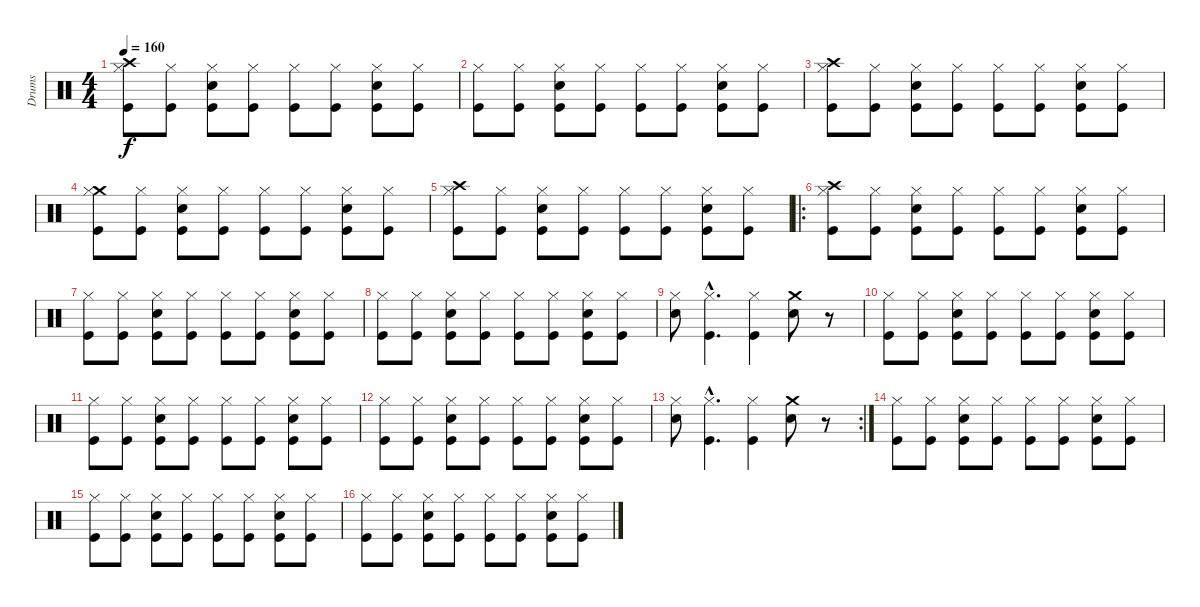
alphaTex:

\track ("Drums" "Drums") {instrument percussion}
\staff {score}
\articulation defaults
\ts (4 4)
\tempo 160
\clef neutral
\ks c
("Crash high (hit)" "Hi-Hat (closed)" "Kick (hit)").8{dy f} ("Hi-Hat (closed)" "Kick (hit)").8 ("Hi-Hat (closed)" "Snare (hit) 2" "Kick (hit)").8 ("Hi-Hat (closed)" "Kick (hit)").8 ("Hi-Hat (closed)" "Kick (hit)").8 ("Hi-Hat (closed)" "Kick (hit)").8 ("Hi-Hat (closed)" "Snare (hit) 2" "Kick (hit)").8 ("Hi-Hat (closed)" "Kick (hit)").8 |
("Hi-Hat (closed)" "Kick (hit)").8 ("Hi-Hat (closed)" "Kick (hit)").8 ("Hi-Hat (closed)" "Snare (hit) 2" "Kick (hit)").8 ("Hi-Hat (closed)" "Kick (hit)").8 ("Hi-Hat (closed)" "Kick (hit)").8 ("Hi-Hat (closed)" "Kick (hit)").8 ("Hi-Hat (closed)" "Snare (hit) 2" "Kick (hit)").8 ("Hi-Hat (closed)" "Kick (hit)").8 |
("Crash high (hit)" "Hi-Hat (closed)" "Kick (hit)").8 ("Hi-Hat (closed)" "Kick (hit)").8 ("Hi-Hat (closed)" "Snare (hit) 2" "Kick (hit)").8 ("Hi-Hat (closed)" "Kick (hit)").8 ("Hi-Hat (closed)" "Kick (hit)").8 ("Hi-Hat (closed)" "Kick (hit)").8 ("Hi-Hat (closed)" "Snare (hit) 2" "Kick (hit)").8 ("Hi-Hat (closed)" "Kick (hit)").8 |
("Crash medium (hit)" "Hi-Hat (closed)" "Kick (hit)").8 ("Hi-Hat (closed)" "Kick (hit)").8 ("Hi-Hat (closed)" "Snare (hit) 2" "Kick (hit)").8 ("Hi-Hat (closed)" "Kick (hit)").8 ("Hi-Hat (closed)" "Kick (hit)").8 ("Hi-Hat (closed)" "Kick (hit)").8 ("Hi-Hat (closed)" "Snare (hit) 2" "Kick (hit)").8 ("Hi-Hat (closed)" "Kick (hit)").8 |
("Crash high (hit)" "Hi-Hat (closed)" "Kick (hit)").8 ("Hi-Hat (closed)" "Kick (hit)").8 ("Hi-Hat (closed)" "Snare (hit) 2" "Kick (hit)").8 ("Hi-Hat (closed)" "Kick (hit)").8 ("Hi-Hat (closed)" "Kick (hit)").8 ("Hi-Hat (closed)" "Kick (hit)").8 ("Hi-Hat (closed)" "Snare (hit) 2" "Kick (hit)").8 ("Hi-Hat (closed)" "Kick (hit)").8 |
\ro
("Crash high (hit)" "Hi-Hat (closed)" "Kick (hit)").8 ("Hi-Hat (closed)" "Kick (hit)").8 ("Hi-Hat (closed)" "Snare (hit) 2" "Kick (hit)").8 ("Hi-Hat (closed)" "Kick (hit)").8 ("Hi-Hat (closed)" "Kick (hit)").8 ("Hi-Hat (closed)" "Kick (hit)").8 ("Hi-Hat (closed)" "Snare (hit) 2" "Kick (hit)").8 ("Hi-Hat (closed)" "Kick (hit)").8 |
("Hi-Hat (closed)" "Kick (hit)").8 ("Hi-Hat (closed)" "Kick (hit)").8 ("Hi-Hat (closed)" "Snare (hit) 2" "Kick (hit)").8 ("Hi-Hat (closed)" "Kick (hit)").8 ("Hi-Hat (closed)" "Kick (hit)").8 ("Hi-Hat (closed)" "Kick (hit)").8 ("Hi-Hat (closed)" "Snare (hit) 2" "Kick (hit)").8 ("Hi-Hat (closed)" "Kick (hit)").8 |
("Hi-Hat (closed)" "Kick (hit)").8 ("Hi-Hat (closed)" "Kick (hit)").8 ("Hi-Hat (closed)" "Snare (hit) 2" "Kick (hit)").8 ("Hi-Hat (closed)" "Kick (hit)").8 ("Hi-Hat (closed)" "Kick (hit)").8 ("Hi-Hat (closed)" "Kick (hit)").8 ("Hi-Hat (closed)" "Snare (hit) 2" "Kick (hit)").8 ("Hi-Hat (closed)" "Kick (hit)").8 |
("Hi-Hat (closed)" "Snare (hit) 2").8 ("Hi-Hat (closed)"{hac} "Kick (hit)"{hac}).4{d} ("Hi-Hat (closed)" "Kick (hit)").4 ("Crash medium (hit)" "Snare (hit) 2").8 r.8 |
("Hi-Hat (closed)" "Kick (hit)").8 ("Hi-Hat (closed)" "Kick (hit)").8 ("Hi-Hat (closed)" "Snare (hit) 2" "Kick (hit)").8 ("Hi-Hat (closed)" "Kick (hit)").8 ("Hi-Hat (closed)" "Kick (hit)").8 ("Hi-Hat (closed)" "Kick (hit)").8 ("Hi-Hat (closed)" "Snare (hit) 2" "Kick (hit)").8 ("Hi-Hat (closed)" "Kick (hit)").8 |
("Hi-Hat (closed)" "Kick (hit)").8 ("Hi-Hat (closed)" "Kick (hit)").8 ("Hi-Hat (closed)" "Snare (hit) 2" "Kick (hit)").8 ("Hi-Hat (closed)" "Kick (hit)").8 ("Hi-Hat (closed)" "Kick (hit)").8 ("Hi-Hat (closed)" "Kick (hit)").8 ("Hi-Hat (closed)" "Snare (hit) 2" "Kick (hit)").8 ("Hi-Hat (closed)" "Kick (hit)").8 |
("Hi-Hat (closed)" "Kick (hit)").8 ("Hi-Hat (closed)" "Kick (hit)").8 ("Hi-Hat (closed)" "Snare (hit) 2" "Kick (hit)").8 ("Hi-Hat (closed)" "Kick (hit)").8 ("Hi-Hat (closed)" "Kick (hit)").8 ("Hi-Hat (closed)" "Kick (hit)").8 ("Hi-Hat (closed)" "Snare (hit) 2" "Kick (hit)").8 ("Hi-Hat (closed)" "Kick (hit)").8 |
\rc 2
("Hi-Hat (closed)" "Snare (hit) 2").8 ("Hi-Hat (closed)"{hac} "Kick (hit)"{hac}).4{d} ("Hi-Hat (closed)" "Kick (hit)").4 ("Crash medium (hit)" "Snare (hit) 2").8 r.8 |
("Hi-Hat (closed)" "Kick (hit)").8 ("Hi-Hat (closed)" "Kick (hit)").8 ("Hi-Hat (closed)" "Snare (hit) 2" "Kick (hit)").8 ("Hi-Hat (closed)" "Kick (hit)").8 ("Hi-Hat (closed)" "Kick (hit)").8 ("Hi-Hat (closed)" "Kick (hit)").8 ("Hi-Hat (closed)" "Snare (hit) 2" "Kick (hit)").8 ("Hi-Hat (closed)" "Kick (hit)").8 |
("Hi-Hat (closed)" "Kick (hit)").8 ("Hi-Hat (closed)" "Kick (hit)").8 ("Hi-Hat (closed)" "Snare (hit) 2" "Kick (hit)").8 ("Hi-Hat (closed)" "Kick (hit)").8 ("Hi-Hat (closed)" "Kick (hit)").8 ("Hi-Hat (closed)" "Kick (hit)").8 ("Hi-Hat (closed)" "Snare (hit) 2" "Kick (hit)").8 ("Hi-Hat (closed)" "Kick (hit)").8 |
("Hi-Hat (closed)" "Kick (hit)").8 ("Hi-Hat (closed)" "Kick (hit)").8 ("Hi-Hat (closed)" "Snare (hit) 2" "Kick (hit)").8 ("Hi-Hat (closed)" "Kick (hit)").8 ("Hi-Hat (closed)" "Kick (hit)").8 ("Hi-Hat (closed)" "Kick (hit)").8 ("Hi-Hat (closed)" "Snare (hit) 2" "Kick (hit)").8 ("Hi-Hat (closed)" "Kick (hit)").8
